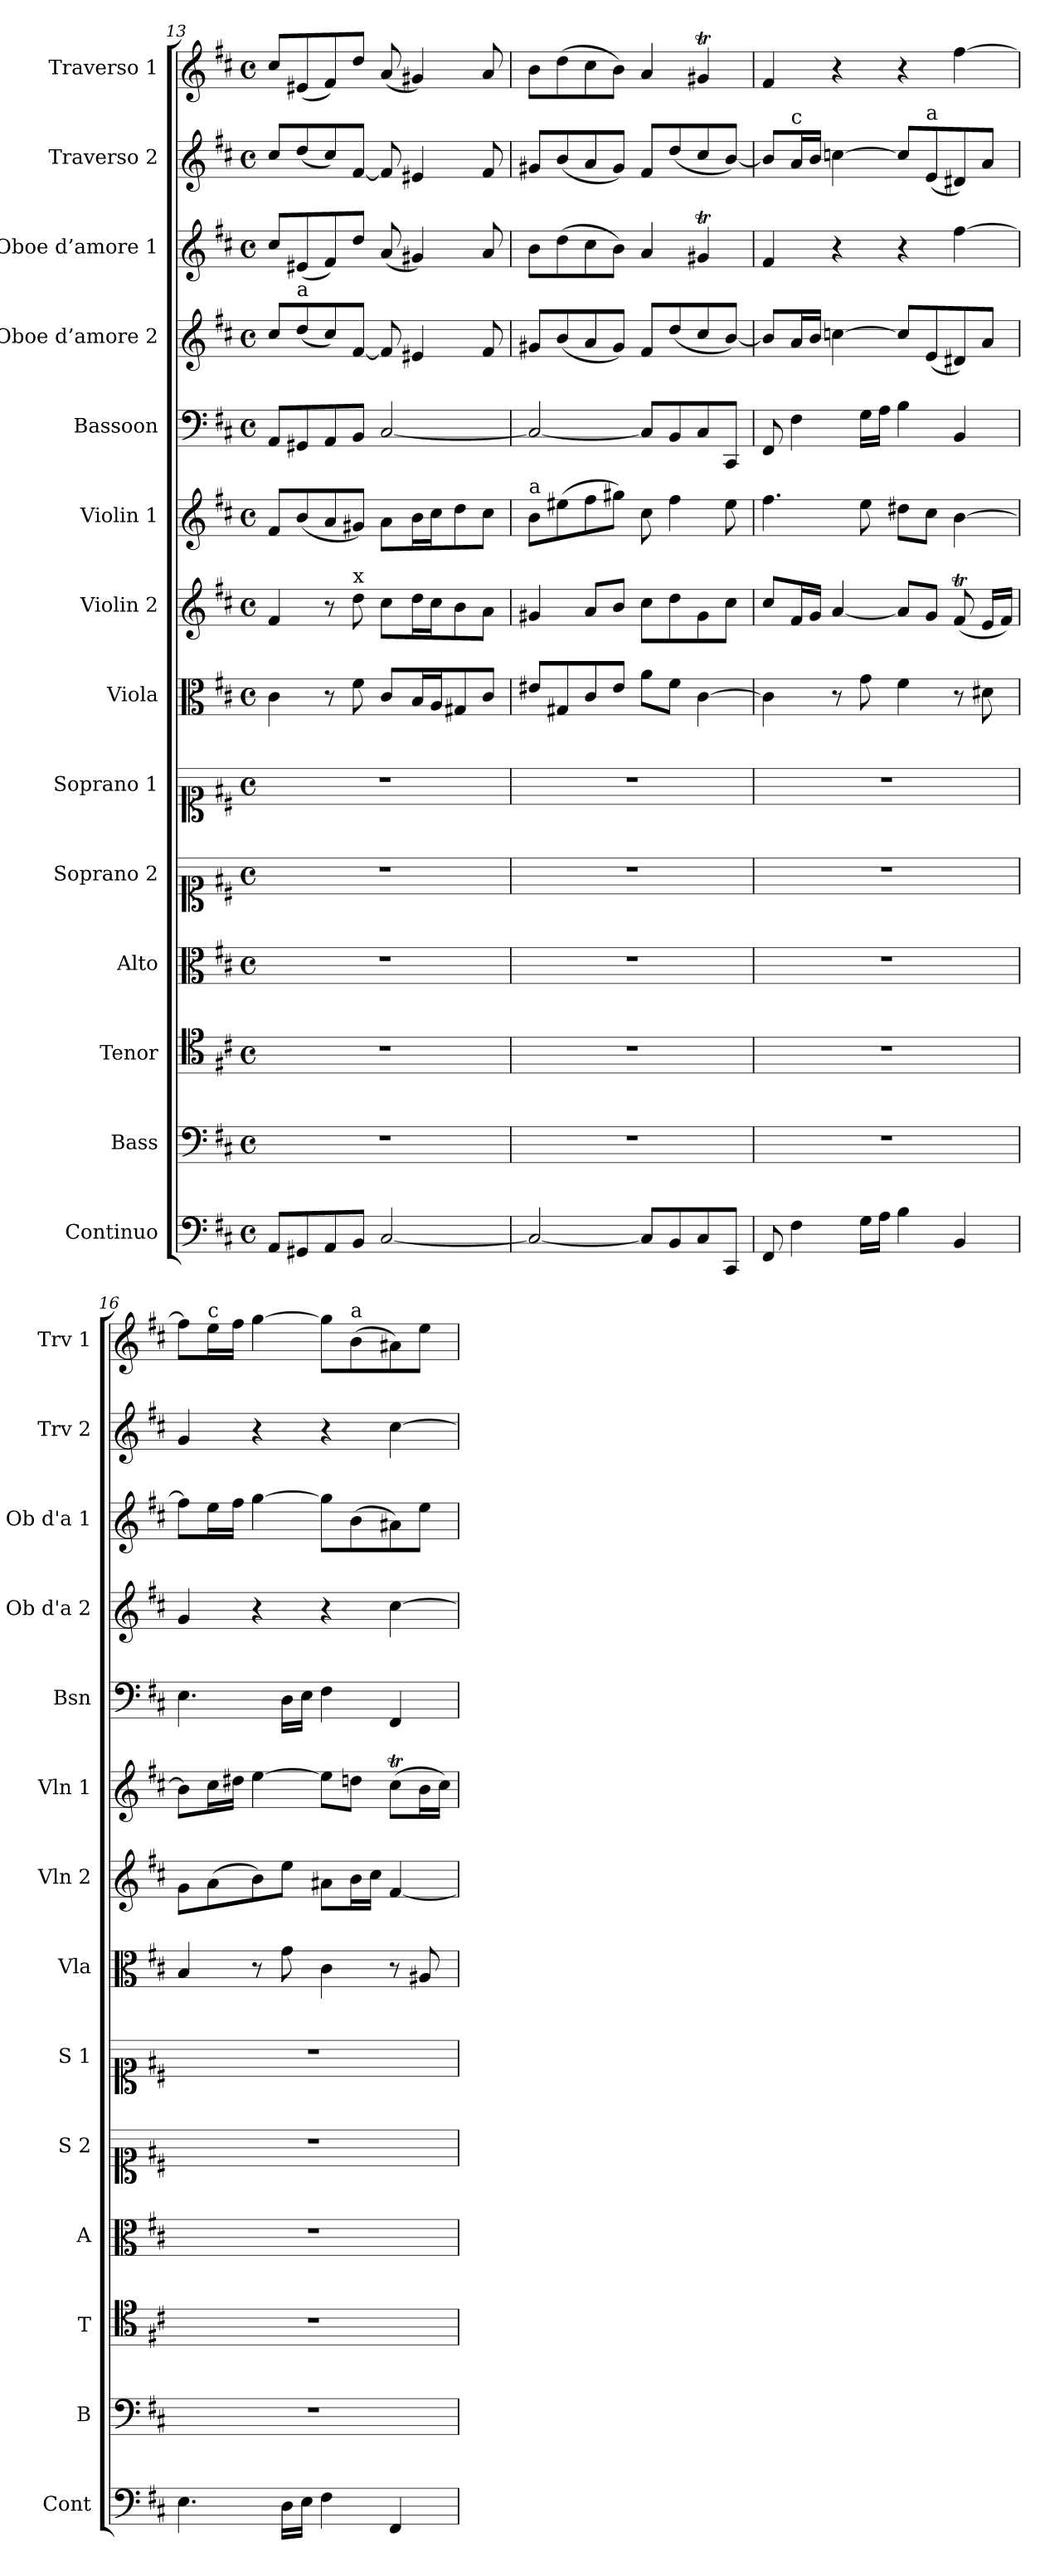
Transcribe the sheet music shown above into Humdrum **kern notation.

**kern	**kern	**kern	**kern	**kern	**kern	**kern	**kern	**kern	**kern	**kern	**kern	**kern	**kern
*part14	*part13	*part12	*part11	*part10	*part9	*part8	*part7	*part6	*part5	*part4	*part3	*part2	*part1
*staff14	*staff13	*staff12	*staff11	*staff10	*staff9	*staff8	*staff7	*staff6	*staff5	*staff4	*staff3	*staff2	*staff1
*I"Continuo	*I"Bass	*I"Tenor	*I"Alto	*I"Soprano 2	*I"Soprano 1	*I"Viola	*I"Violin 2	*I"Violin 1	*I"Bassoon	*I"Oboe d’amore 2	*I"Oboe d’amore 1	*I"Traverso 2	*I"Traverso 1
*I'Cont	*I'B	*I'T	*I'A	*I'S 2	*I'S 1	*I'Vla	*I'Vln 2	*I'Vln 1	*I'Bsn	*I'Ob d'a 2	*I'Ob d'a 1	*I'Trv 2	*I'Trv 1
*clefF4	*clefF4	*clefC4	*clefC3	*clefC1	*clefC1	*clefC3	*clefG2	*clefG2	*clefF4	*clefG2	*clefG2	*clefG2	*clefG2
*k[f#c#]	*k[f#c#]	*k[f#c#]	*k[f#c#]	*k[f#c#]	*k[f#c#]	*k[f#c#]	*k[f#c#]	*k[f#c#]	*k[f#c#]	*k[f#c#]	*k[f#c#]	*k[f#c#]	*k[f#c#]
*M4/4	*M4/4	*M4/4	*M4/4	*M4/4	*M4/4	*M4/4	*M4/4	*M4/4	*M4/4	*M4/4	*M4/4	*M4/4	*M4/4
*met(c)	*met(c)	*met(c)	*met(c)	*met(c)	*met(c)	*met(c)	*met(c)	*met(c)	*met(c)	*met(c)	*met(c)	*met(c)	*met(c)
=13	=13	=13	=13	=13	=13	=13	=13	=13	=13	=13	=13	=13	=13
8AA/L	1r	1r	1r	1r	1r	4c#\	4f#/	8f#/L	8AA/L	8cc#/L	8cc#/L	8cc#/L	8cc#/L
!	!	!	!	!	!	!	!	!	!	!LO:TX:a:t=a	!	!	!
8GG#X/	.	.	.	.	.	.	.	(8b/	8GG#X/	(8dd/	(8e#X/	(8dd/	(8e#X/
8AA/	.	.	.	.	.	8r	8r	8a/	8AA/	8cc#/)	8f#/)	8cc#/)	8f#/)
!	!	!	!	!	!	!	!LO:TX:a:t=x	!	!	!	!	!	!
8BB/J	.	.	.	.	.	8f#\	8dd\	8g#X/J)	8BB/J	[8f#/J	8dd/J	[8f#/J	8dd/J
[2C#/	.	.	.	.	.	8c#/L	8cc#\L	8a\L	[2C#/	8f#/]	(8a/	8f#/]	(8a/
.	.	.	.	.	.	16B/L	16dd\L	16b\L	.	4e#X/	4g#X/)	4e#X/	4g#X/)
.	.	.	.	.	.	16A/J	16cc#\J	16cc#\J	.	.	.	.	.
.	.	.	.	.	.	8G#X/	8b\	8dd\	.	.	.	.	.
.	.	.	.	.	.	8c#/J	8a\J	8cc#\J	.	8f#/	8a/	8f#/	8a/
=14	=14	=14	=14	=14	=14	=14	=14	=14	=14	=14	=14	=14	=14
!	!	!	!	!	!	!	!	!LO:TX:a:t=a	!	!	!	!	!
2C#/_	1r	1r	1r	1r	1r	8e#X/L	4g#X/	8b\L	2C#/_	8g#X/L	8b\L	8g#X/L	8b\L
.	.	.	.	.	.	8G#X/	.	(8ee#X\	.	(8b/	(8dd\	(8b/	(8dd\
.	.	.	.	.	.	8c#/	8a/L	8ff#\	.	8a/	8cc#\	8a/	8cc#\
.	.	.	.	.	.	8e#/J	8b/J	8gg#X\J)	.	8g#/J)	8b\J)	8g#/J)	8b\J)
8C#/L]	.	.	.	.	.	8a\L	8cc#\L	8cc#\	8C#/L]	8f#/L	4a/	8f#/L	4a/
8BB/	.	.	.	.	.	8f#\J	8dd\	4ff#\	8BB/	(8dd/	.	(8dd/	.
8C#/	.	.	.	.	.	[4c#\	8g#\	.	8C#/	8cc#/	4g#Xt/	8cc#/	4g#Xt/
8CC#/J	.	.	.	.	.	.	8cc#\J	8ee#\	8CC#/J	[8b/J)	.	[8b/J)	.
=15	=15	=15	=15	=15	=15	=15	=15	=15	=15	=15	=15	=15	=15
8FF#/	1r	1r	1r	1r	1r	4c#\]	8cc#/L	4.ff#\	8FF#/	8b/L]	4f#/	8b/L]	4f#/
!	!	!	!	!	!	!	!	!	!	!	!	!LO:TX:a:t=c	!
4F#\	.	.	.	.	.	.	16f#/L	.	4F#\	16a/L	.	16a/L	.
.	.	.	.	.	.	.	16g/JJ	.	.	16b/JJ	.	16b/JJ	.
.	.	.	.	.	.	8r	[4a/	.	.	[4ccn\	4r	[4ccn\	4r
16G\LL	.	.	.	.	.	8g\	.	8ee\	16G\LL	.	.	.	.
16A\JJ	.	.	.	.	.	.	.	.	16A\JJ	.	.	.	.
4B\	.	.	.	.	.	4f#\	8a/L]	8dd#X\L	4B\	8cc/L]	4r	8cc/L]	4r
!	!	!	!	!	!	!	!	!	!	!	!	!LO:TX:a:t=a	!
.	.	.	.	.	.	.	8g/J	8cc#\J	.	(8e/	.	(8e/	.
4BB/	.	.	.	.	.	8r	(8f#t/	[4b\	4BB/	8d#X/)	[4ff#\	8d#X/)	[4ff#\
.	.	.	.	.	.	8d#X\	16e/LL	.	.	8a/J	.	8a/J	.
.	.	.	.	.	.	.	16f#/JJ)	.	.	.	.	.	.
!!LO:PB:g=z
=16	=16	=16	=16	=16	=16	=16	=16	=16	=16	=16	=16	=16	=16
4.E\	1r	1r	1r	1r	1r	4B/	8g\L	8b\L]	4.E\	4g/	8ff#\L]	4g/	8ff#\L]
!	!	!	!	!	!	!	!	!	!	!	!	!	!LO:TX:a:t=c
.	.	.	.	.	.	.	(8a\	16cc#\L	.	.	16ee\L	.	16ee\L
.	.	.	.	.	.	.	.	16dd#X\JJ	.	.	16ff#\JJ	.	16ff#\JJ
.	.	.	.	.	.	8r	8b\)	[4ee\	.	4r	[4gg\	4r	[4gg\
16D\LL	.	.	.	.	.	8g\	8ee\J	.	16D\LL	.	.	.	.
16E\JJ	.	.	.	.	.	.	.	.	16E\JJ	.	.	.	.
4F#\	.	.	.	.	.	4c#\	8a#X\L	8ee\L]	4F#\	4r	8gg\L]	4r	8gg\L]
!	!	!	!	!	!	!	!	!	!	!	!	!	!LO:TX:a:t=a
.	.	.	.	.	.	.	16b\L	8ddn\J	.	.	(8b\	.	(8b\
.	.	.	.	.	.	.	16cc#\JJ	.	.	.	.	.	.
4FF#/	.	.	.	.	.	8r	[4f#/	(8cc#t\L	4FF#/	[4cc#\	8a#X\)	[4cc#\	8a#X\)
.	.	.	.	.	.	8A#X/	.	16b\L	.	.	8ee\J	.	8ee\J
.	.	.	.	.	.	.	.	16cc#\JJ)	.	.	.	.	.
=	=	=	=	=	=	=	=	=	=	=	=	=	=
*-	*-	*-	*-	*-	*-	*-	*-	*-	*-	*-	*-	*-	*-
